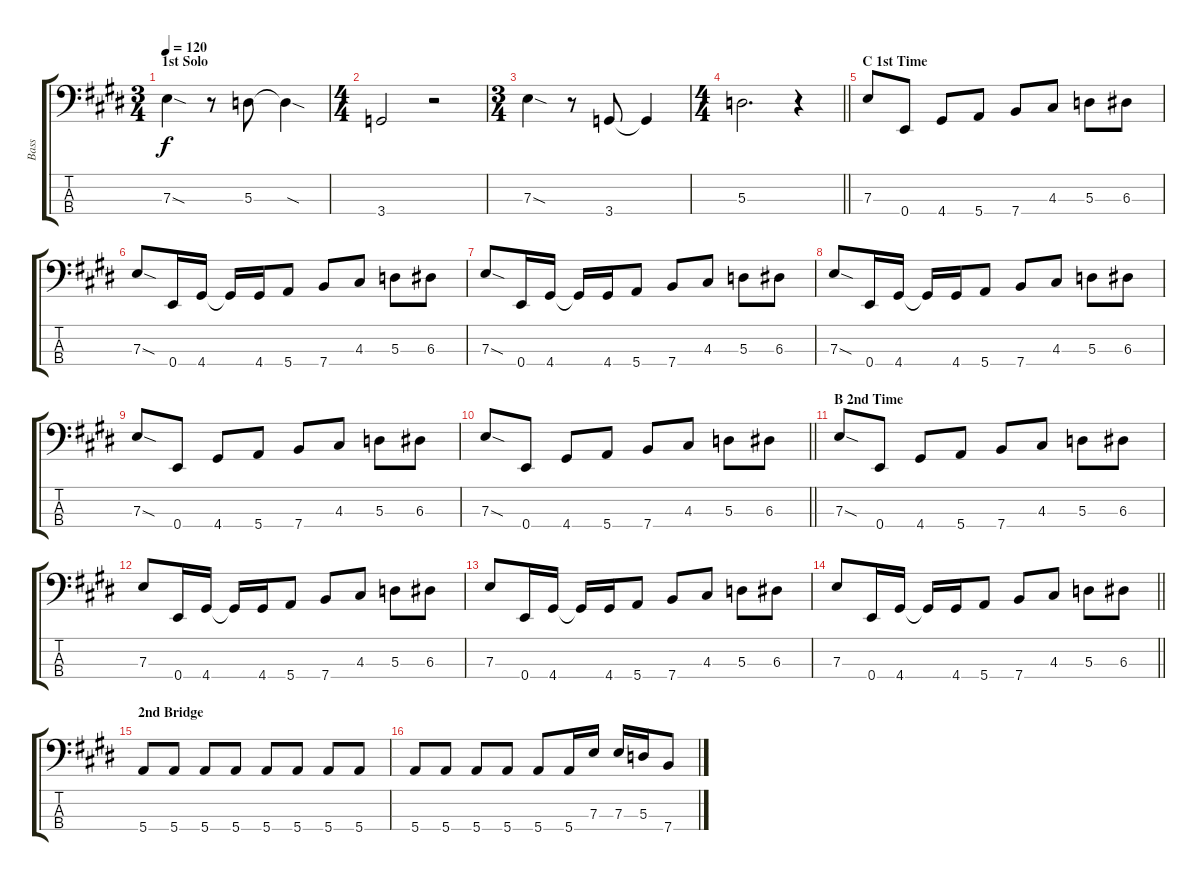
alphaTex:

\track ("Bass" "Bass") {instrument electricbasspick}
\staff {score tabs}
\tuning (G2 D2 A1 E1) {hide}
\ts (3 4)
\section ("" "1st Solo")
\tempo 120
\clef f4
\ks e
7.3{sod}.4{dy f} r.8 5.3.8 5.3{sod t}.4 |
\ts (4 4)
3.4.2 r.2 |
\ts (3 4)
7.3{sod}.4 r.8 3.4.8 3.4{t}.4 |
\ts (4 4)
\barLineRight lightlight
5.3.2{d} r.4 |
\section ("" "C 1st Time")
7.3.8 0.4.8 4.4.8 5.4.8 7.4.8 4.3.8 5.3.8 6.3.8 |
7.3{sod}.8 0.4.16 4.4.16 4.4{t}.16 4.4.16 5.4.8 7.4.8 4.3.8 5.3.8 6.3.8 |
7.3{sod}.8 0.4.16 4.4.16 4.4{t}.16 4.4.16 5.4.8 7.4.8 4.3.8 5.3.8 6.3.8 |
7.3{sod}.8 0.4.16 4.4.16 4.4{t}.16 4.4.16 5.4.8 7.4.8 4.3.8 5.3.8 6.3.8 |
7.3{sod}.8 0.4.8 4.4.8 5.4.8 7.4.8 4.3.8 5.3.8 6.3.8 |
\barLineRight lightlight
7.3{sod}.8 0.4.8 4.4.8 5.4.8 7.4.8 4.3.8 5.3.8 6.3.8 |
\section ("" "B 2nd Time")
7.3{sod}.8 0.4.8 4.4.8 5.4.8 7.4.8 4.3.8 5.3.8 6.3.8 |
7.3.8 0.4.16 4.4.16 4.4{t}.16 4.4.16 5.4.8 7.4.8 4.3.8 5.3.8 6.3.8 |
7.3.8 0.4.16 4.4.16 4.4{t}.16 4.4.16 5.4.8 7.4.8 4.3.8 5.3.8 6.3.8 |
\barLineRight lightlight
7.3.8 0.4.16 4.4.16 4.4{t}.16 4.4.16 5.4.8 7.4.8 4.3.8 5.3.8 6.3.8 |
\section ("" "2nd Bridge")
5.4.8 5.4.8 5.4.8 5.4.8 5.4.8 5.4.8 5.4.8 5.4.8 |
5.4.8 5.4.8 5.4.8 5.4.8 5.4.8 5.4.16 7.3.16 7.3.16 5.3.16 7.4.8
